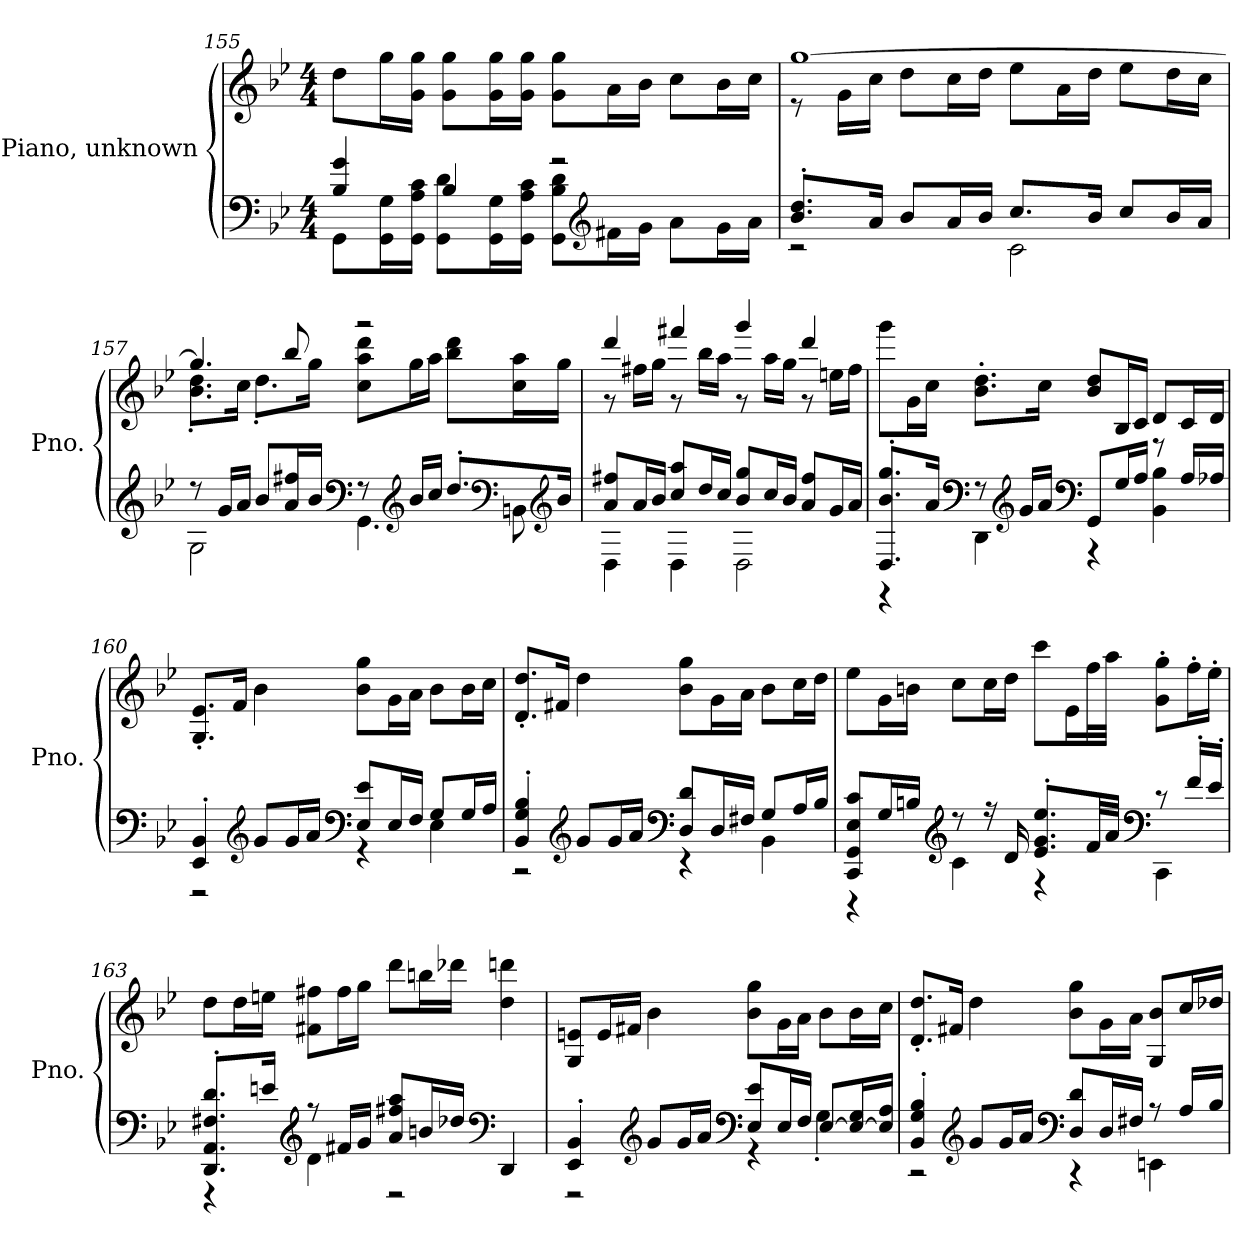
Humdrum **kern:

**kern	**kern
*part1	*part1
*staff2	*staff1
*I"Piano, unknown	*
*I'Pno.	*
!!LO:LB:g=z
*clefF4	*clefG2
*k[b-e-]	*k[b-e-]
*M4/4	*M4/4
=155	=155
*^	*
4B-/ 4g/	8GG\L	8dd\L
.	16GG\ 16G\L	16gg\L
.	16GG\ 16A\ 16c\JJ	16g\ 16gg\JJ
4B-/	8GG\ 8d\L	8g\ 8gg\L
.	16GG\ 16G\L	16g\ 16gg\L
.	16GG\ 16A\ 16c\JJ	16g\ 16gg\JJ
2r	8GG\ 8B-\ 8d\L	8g\ 8gg\L
*clefG2	*	*
.	16f#X\L	16a\L
.	16g\JJ	16b-\JJ
.	8a\L	8cc\L
.	16g\L	16b-\L
.	16a\JJ	16cc\JJ
=156	=156	=156
*	*	*^
8.b-/' 8.dd/'L	2r	[1gg	8r
.	.	.	16g\LL
16a/Jk	.	.	16cc\JJ
8b-/L	.	.	8dd\L
16a/L	.	.	16cc\L
16b-/JJ	.	.	16dd\JJ
8.cc/L	2c\	.	8ee-\L
.	.	.	16a\L
16b-/Jk	.	.	16dd\JJ
8cc/L	.	.	8ee-\L
16b-/L	.	.	16dd\L
16a/JJ	.	.	16cc\JJ
!!LO:LB:g=z	!!
=157	=157	=157	=157
8r	2G\	4.gg/]	8.b-\' 8.dd\'L
16g/LL	.	.	.
16a/JJ	.	.	16cc\Jk
8b-/L	.	.	8.dd'\L
16a/ 16ff#X/L	.	8bb-/	.
16b-/JJ	.	.	16gg\Jk
*clefF4	*	*	*
8r	4.GG\	2r	8cc\ 8aa\ 8ddd\L
*clefG2	*	*	*
16b-/LL	.	.	16gg\L
16cc/JJ	.	.	16aa\JJ
8.dd'/L	.	.	8bb-\ 8ddd\L
*clefF4	*	*	*
.	8BBn\	.	16cc\ 16aa\L
*clefG2	*	*	*
16b-/Jk	.	.	16gg\JJ
=158	=158	=158	=158
8a/ 8ff#X/L	4D\	4ddd/	8r
16a/L	.	.	16ff#X\LL
16b-/JJ	.	.	16gg\JJ
8cc/ 8aa/L	4D\	4fff#X/	8r
16dd/L	.	.	16bb-\LL
16cc/JJ	.	.	16aa\JJ
8b-/ 8gg/L	2D\	4ggg/	8r
16cc/L	.	.	16aa\LL
16b-/JJ	.	.	16gg\JJ
8a/ 8ff#/L	.	4ddd/	8r
16g/L	.	.	16een\LL
16a/JJ	.	.	16ff#\JJ
*	*	*v	*v
!!LO:PB:g=z
=159	=159	=159
8.D/' 8.b-/' 8.gg/'L	4r	8ggg\L
.	.	16g\L
16a/Jk	.	16cc\JJ
*clefF4	*	*
8r	4DD\	8.b-\' 8.dd\'L
*clefG2	*	*
16g/LL	.	.
16a/JJ	.	16cc\Jk
*clefF4	*	*
8GG/L	4r	8b-/ 8dd/L
16G/L	.	16B-/L
16A/JJ	.	16c/JJ
8r	4BB-\ 4B-\	8d/L
16A/LL	.	16c/L
16A-X/JJ	.	16d/JJ
=160	=160	=160
4EE-/' 4BB-/'	2r	8.G/' 8.e-/'L
.	.	16f/Jk
*clefG2	*	*
8g/L	.	4b-\
16g/L	.	.
16a/JJ	.	.
*clefF4	*	*
8E-/ 8e-/L	4r	8b-\ 8gg\L
16E-/L	.	16g\L
16F/JJ	.	16a\JJ
8G/L	4E-\	8b-\L
16G/L	.	16b-\L
16A/JJ	.	16cc\JJ
!!LO:LB:g=z
=161	=161	=161
4BB-/' 4G/' 4B-/'	2r	8.d/' 8.dd/'L
.	.	16f#X/Jk
*clefG2	*	*
8g/L	.	4dd\
16g/L	.	.
16a/JJ	.	.
*clefF4	*	*
8D/ 8d/L	4r	8b-\ 8gg\L
16D/L	.	16g\L
16F#X/JJ	.	16a\JJ
8G/L	4BB-\	8b-\L
16A/L	.	16cc\L
16B-/JJ	.	16dd\JJ
=162	=162	=162
8CC/ 8GG/ 8E-/ 8c/L	4r	8ee-\L
16G/L	.	16g\L
16Bn/JJ	.	16bn\JJ
*clefG2	*	*
8r	4c\	8cc\L
16r	.	16cc\L
16d/	.	16dd\JJ
8.e-/' 8.g/' 8.ee-/'L	4r	8ccc\L
.	.	16e-\L
32f/LL	.	32ff\L
32a/JJJ	.	32aa\JJJ
*clefF4	*	*
8r	4CC\	8g\' 8gg\'L
16f'/LL	.	16ff'\L
16e-'/JJ	.	16ee-'\JJ
!!LO:LB:g=z
=163	=163	=163
8.DD/' 8.AA/' 8.F#X/' 8.d/'L	4r	8dd\L
.	.	16dd\L
16en/Jk	.	16een\JJ
*clefG2	*	*
8r	4d\	8f#X\ 8ff#X\L
16f#X/LL	.	16ff#\L
16g/JJ	.	16gg\JJ
8a/ 8ff#X/ 8aa/L	2r	8ddd\L
16bn/L	.	16bbn\L
16dd-X/JJ	.	16ddd-X\JJ
*clefF4	*	*
4DD/	.	4dd\ 4dddn\
=164	=164	=164
4EE-/' 4BB-/'	2r	8G/ 8en/L
.	.	16e/L
.	.	16f#X/JJ
*clefG2	*	*
8g/L	.	4b-\
16g/L	.	.
16a/JJ	.	.
*clefF4	*	*
8E-/ 8e-/L	4r	8b-\ 8gg\L
16E-/L	.	16g\L
16F/JJ	.	16a\JJ
[8E-/L	4G'\	8b-\L
16E-/_ 16G/L	.	16b-\L
16E-/] 16A/JJ	.	16cc\JJ
!!LO:LB:g=z
=165	=165	=165
4BB-/' 4G/' 4B-/'	2r	8.d/' 8.dd/'L
.	.	16f#X/Jk
*clefG2	*	*
8g/L	.	4dd\
16g/L	.	.
16a/JJ	.	.
*clefF4	*	*
8D/ 8d/L	4r	8b-\ 8gg\L
16D/L	.	16g\L
16F#X/JJ	.	16a\JJ
8r	4EEn\	8G/ 8b-/L
16A/LL	.	16cc/L
16B-/JJ	.	16dd-X/JJ
*v	*v	*
=	=
*-	*-
